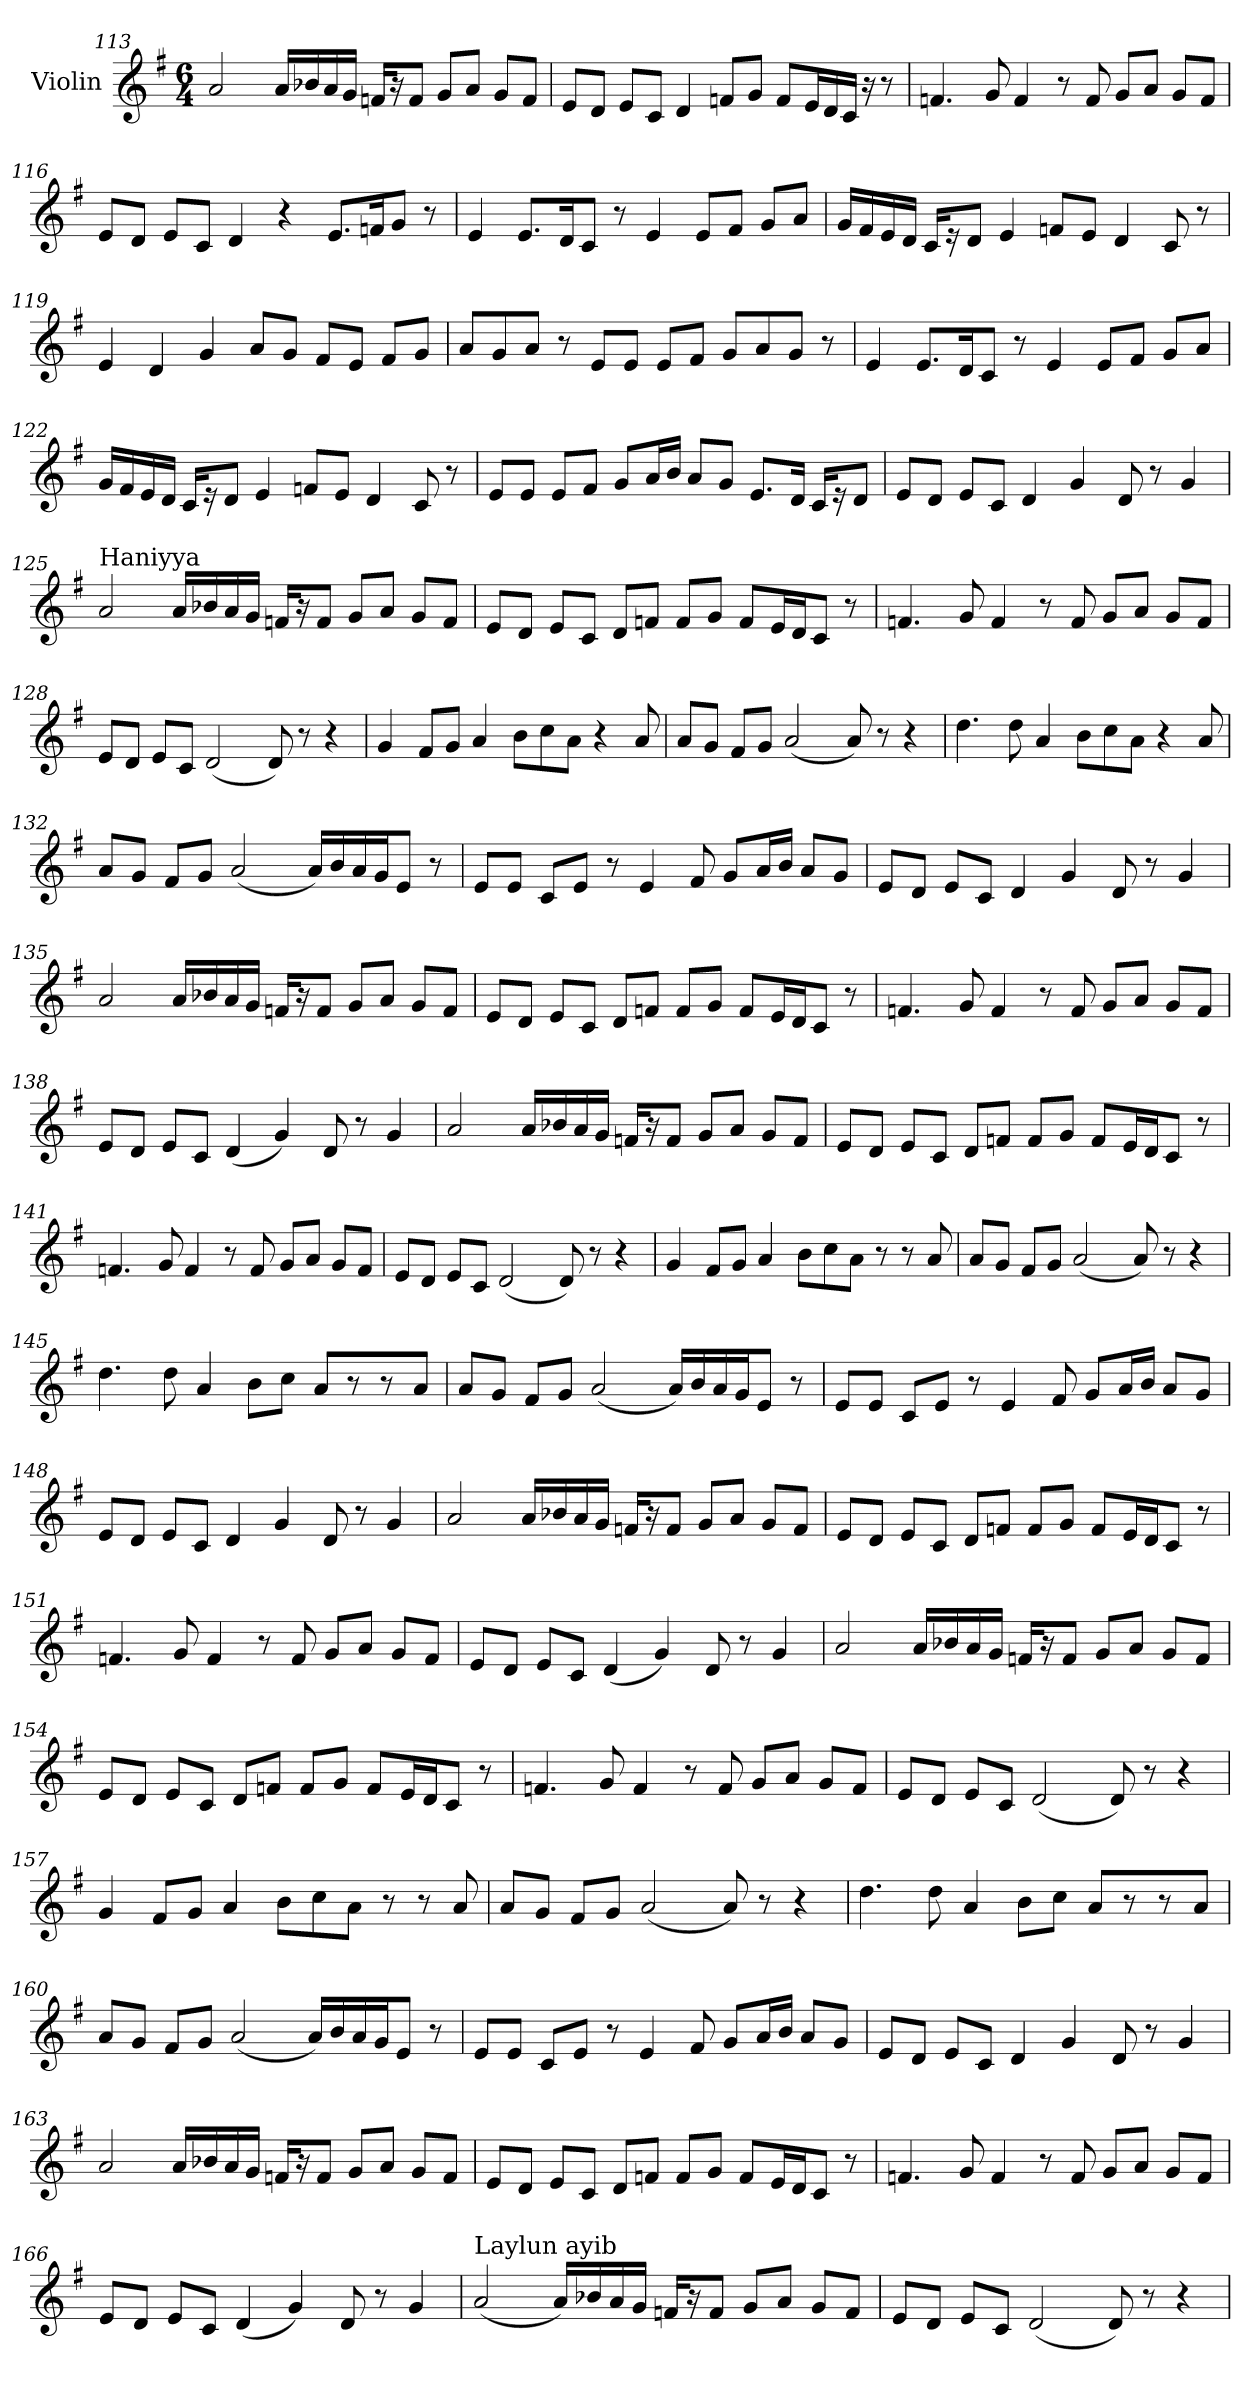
**kern
*part1
*staff1
*I"Violin
*clefG2
*k[f#]
*G:
*M6/4
=113
2a/
16a/LL
16b-X/
16a/
16g/JJ
16fn/KL
16r
8f/J
8g/L
8a/J
8g/L
8f/J
=114
8e/L
8d/J
8e/L
8c/J
4d/
8fn/L
8g/J
8f/L
16e/L
16d/
16c/JJ
16r
8r
!!LO:PB:g=z
=115
4.fn/
8g/
4f/
8r
8f/
8g/L
8a/J
8g/L
8f/J
=116
8e/L
8d/J
8e/L
8c/J
4d/
4r
8.e/L
16fn/K
8g/J
8r
=117
4e/
8.e/L
16d/K
8c/J
8r
4e/
8e/L
8f#/J
8g/L
8a/J
!!LO:LB:g=z
=118
16g/LL
16f#/
16e/
16d/JJ
16c/KL
16r
8d/J
4e/
8fn/L
8e/J
4d/
8c/
8r
=119
4e/
4d/
4g/
8a/L
8g/J
8f#/L
8e/J
8f#/L
8g/J
=120
8a/L
8g/
8a/J
8r
8e/L
8e/J
8e/L
8f#/J
8g/L
8a/
8g/J
8r
!!LO:LB:g=z
=121
4e/
8.e/L
16d/K
8c/J
8r
4e/
8e/L
8f#/J
8g/L
8a/J
=122
16g/LL
16f#/
16e/
16d/JJ
16c/KL
16r
8d/J
4e/
8fn/L
8e/J
4d/
8c/
8r
=123
8e/L
8e/J
8e/L
8f#/J
8g/L
16a/L
16b/JJ
8a/L
8g/J
8.e/L
16d/Jk
16c/KL
16r
8d/J
!!LO:LB:g=z
=124
8e/L
8d/J
8e/L
8c/J
4d/
4g/
8d/
8r
4g/
=125
!LO:TX:a:t=Haniyya
2a/
16a/LL
16b-X/
16a/
16g/JJ
16fn/KL
16r
8f/J
8g/L
8a/J
8g/L
8f/J
=126
8e/L
8d/J
8e/L
8c/J
8d/L
8fn/J
8f/L
8g/J
8f/L
16e/L
16d/J
8c/J
8r
!!LO:LB:g=z
=127
4.fn/
8g/
4f/
8r
8f/
8g/L
8a/J
8g/L
8f/J
=128
8e/L
8d/J
8e/L
8c/J
(<2d/
8d/)
8r
4r
=129
4g/
8f#/L
8g/J
4a/
8b\L
8cc\
8a\J
4r
8a/
!!LO:LB:g=z
=130
8a/L
8g/J
8f#/L
8g/J
(<2a/
8a/)
8r
4r
=131
4.dd\
8dd\
4a/
8b\L
8cc\
8a\J
4r
8a/
=132
8a/L
8g/J
8f#/L
8g/J
(<2a/
16a/LL)
16b/
16a/
16g/J
8e/J
8r
!!LO:LB:g=z
=133
8e/L
8e/J
8c/L
8e/J
8r
4e/
8f#/
8g/L
16a/L
16b/JJ
8a/L
8g/J
=134
8e/L
8d/J
8e/L
8c/J
4d/
4g/
8d/
8r
4g/
=135
2a/
16a/LL
16b-X/
16a/
16g/JJ
16fn/KL
16r
8f/J
8g/L
8a/J
8g/L
8f/J
!!LO:LB:g=z
=136
8e/L
8d/J
8e/L
8c/J
8d/L
8fn/J
8f/L
8g/J
8f/L
16e/L
16d/J
8c/J
8r
=137
4.fn/
8g/
4f/
8r
8f/
8g/L
8a/J
8g/L
8f/J
=138
8e/L
8d/J
8e/L
8c/J
(<4d/
4g/)
8d/
8r
4g/
!!LO:PB:g=z
=139
2a/
16a/LL
16b-X/
16a/
16g/JJ
16fn/KL
16r
8f/J
8g/L
8a/J
8g/L
8f/J
=140
8e/L
8d/J
8e/L
8c/J
8d/L
8fn/J
8f/L
8g/J
8f/L
16e/L
16d/J
8c/J
8r
=141
4.fn/
8g/
4f/
8r
8f/
8g/L
8a/J
8g/L
8f/J
!!LO:LB:g=z
=142
8e/L
8d/J
8e/L
8c/J
(<2d/
8d/)
8r
4r
=143
4g/
8f#/L
8g/J
4a/
8b\L
8cc\
8a\J
8r
8r
8a/
=144
8a/L
8g/J
8f#/L
8g/J
(<2a/
8a/)
8r
4r
!!LO:LB:g=z
=145
4.dd\
8dd\
4a/
8b\L
8cc\J
8a/L
8r
8r
8a/J
=146
8a/L
8g/J
8f#/L
8g/J
(<2a/
16a/LL)
16b/
16a/
16g/J
8e/J
8r
=147
8e/L
8e/J
8c/L
8e/J
8r
4e/
8f#/
8g/L
16a/L
16b/JJ
8a/L
8g/J
!!LO:LB:g=z
=148
8e/L
8d/J
8e/L
8c/J
4d/
4g/
8d/
8r
4g/
=149
2a/
16a/LL
16b-X/
16a/
16g/JJ
16fn/KL
16r
8f/J
8g/L
8a/J
8g/L
8f/J
=150
8e/L
8d/J
8e/L
8c/J
8d/L
8fn/J
8f/L
8g/J
8f/L
16e/L
16d/J
8c/J
8r
!!LO:LB:g=z
=151
4.fn/
8g/
4f/
8r
8f/
8g/L
8a/J
8g/L
8f/J
=152
8e/L
8d/J
8e/L
8c/J
(<4d/
4g/)
8d/
8r
4g/
=153
2a/
16a/LL
16b-X/
16a/
16g/JJ
16fn/KL
16r
8f/J
8g/L
8a/J
8g/L
8f/J
!!LO:LB:g=z
=154
8e/L
8d/J
8e/L
8c/J
8d/L
8fn/J
8f/L
8g/J
8f/L
16e/L
16d/J
8c/J
8r
=155
4.fn/
8g/
4f/
8r
8f/
8g/L
8a/J
8g/L
8f/J
=156
8e/L
8d/J
8e/L
8c/J
(<2d/
8d/)
8r
4r
!!LO:LB:g=z
=157
4g/
8f#/L
8g/J
4a/
8b\L
8cc\
8a\J
8r
8r
8a/
=158
8a/L
8g/J
8f#/L
8g/J
(<2a/
8a/)
8r
4r
=159
4.dd\
8dd\
4a/
8b\L
8cc\J
8a/L
8r
8r
8a/J
!!LO:LB:g=z
=160
8a/L
8g/J
8f#/L
8g/J
(<2a/
16a/LL)
16b/
16a/
16g/J
8e/J
8r
=161
8e/L
8e/J
8c/L
8e/J
8r
4e/
8f#/
8g/L
16a/L
16b/JJ
8a/L
8g/J
=162
8e/L
8d/J
8e/L
8c/J
4d/
4g/
8d/
8r
4g/
!!LO:PB:g=z
=163
2a/
16a/LL
16b-X/
16a/
16g/JJ
16fn/KL
16r
8f/J
8g/L
8a/J
8g/L
8f/J
=164
8e/L
8d/J
8e/L
8c/J
8d/L
8fn/J
8f/L
8g/J
8f/L
16e/L
16d/J
8c/J
8r
=165
4.fn/
8g/
4f/
8r
8f/
8g/L
8a/J
8g/L
8f/J
!!LO:LB:g=z
=166
8e/L
8d/J
8e/L
8c/J
(<4d/
4g/)
8d/
8r
4g/
=167
!LO:TX:a:t=Laylun ayib
(<2a/
16a/LL)
16b-X/
16a/
16g/JJ
16fn/KL
16r
8f/J
8g/L
8a/J
8g/L
8f/J
=168
8e/L
8d/J
8e/L
8c/J
(<2d/
8d/)
8r
4r
=
*-
